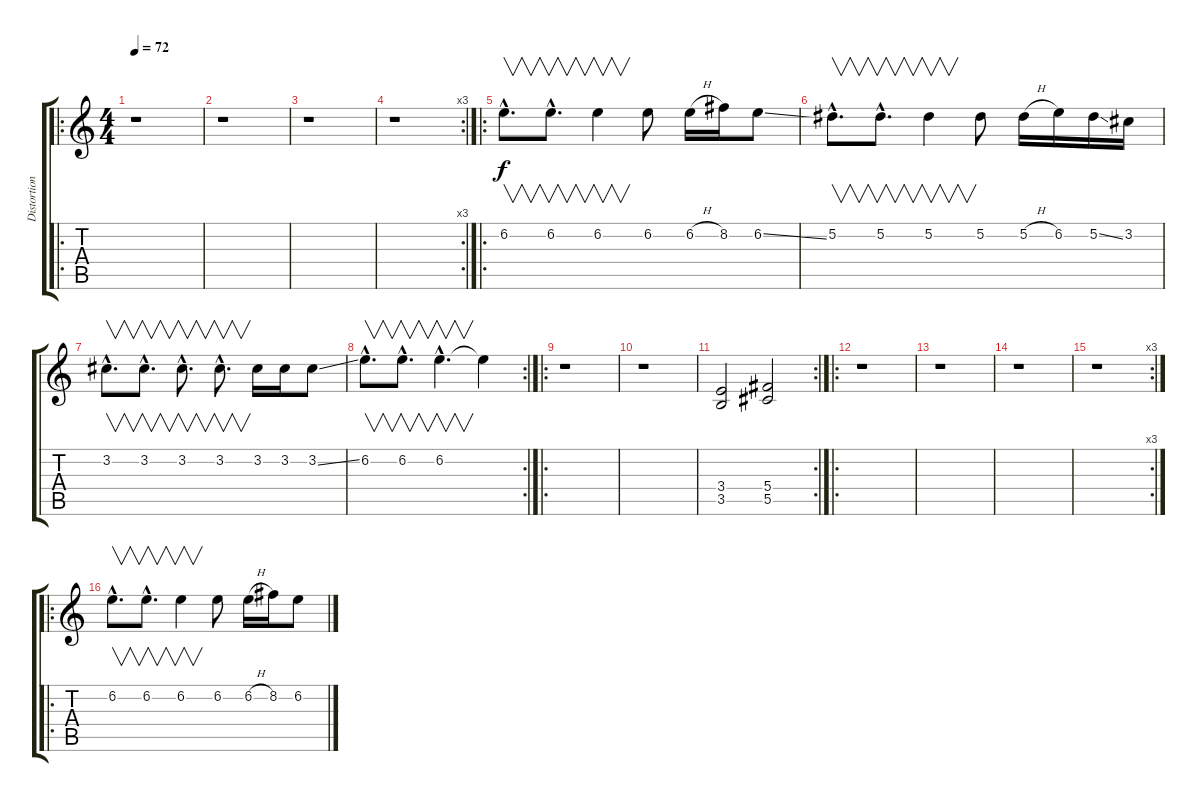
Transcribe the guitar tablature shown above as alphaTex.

\track ("Distortion Guitar 2" "Distortion") {instrument distortionguitar}
\staff {score tabs}
\tuning (Eb4 Bb3 Gb3 Db3 Ab2 Eb2) {hide}
\ro
\ts (4 4)
\tempo 72
\clef g2
\ks c
r.1{dy f instrument distortionguitar} |
r.1 |
r.1 |
\rc 3
r.1 |
\ro
6.2{hac}.8{v d} 6.2{hac}.8{v d} 6.2.4{v} 6.2.8 6.2{h}.16 8.2.16 6.2{ss}.8 |
5.2{hac}.8{v d} 5.2{hac}.8{v d} 5.2.4{v} 5.2.8 5.2{h}.16 6.2.16 5.2{ss}.16 3.2.16 |
3.2{hac}.8{v d} 3.2{hac}.8{v d} 3.2{hac}.8{v d} 3.2{hac}.8{v d} 3.2.16 3.2.16 3.2{ss}.8 |
\rc 2
6.2{hac}.8{v d} 6.2{hac}.8{v d} 6.2{hac}.4{v d} 6.2{t}.4 |
\ro
r.1 |
r.1 |
\rc 2
(3.4 3.5).2 (5.4 5.5).2 |
\ro
r.1 |
r.1 |
r.1 |
\rc 3
r.1 |
\ro
6.2{hac}.8{v d} 6.2{hac}.8{v d} 6.2.4{v} 6.2.8 6.2{h}.16 8.2.16 6.2{ss}.8
